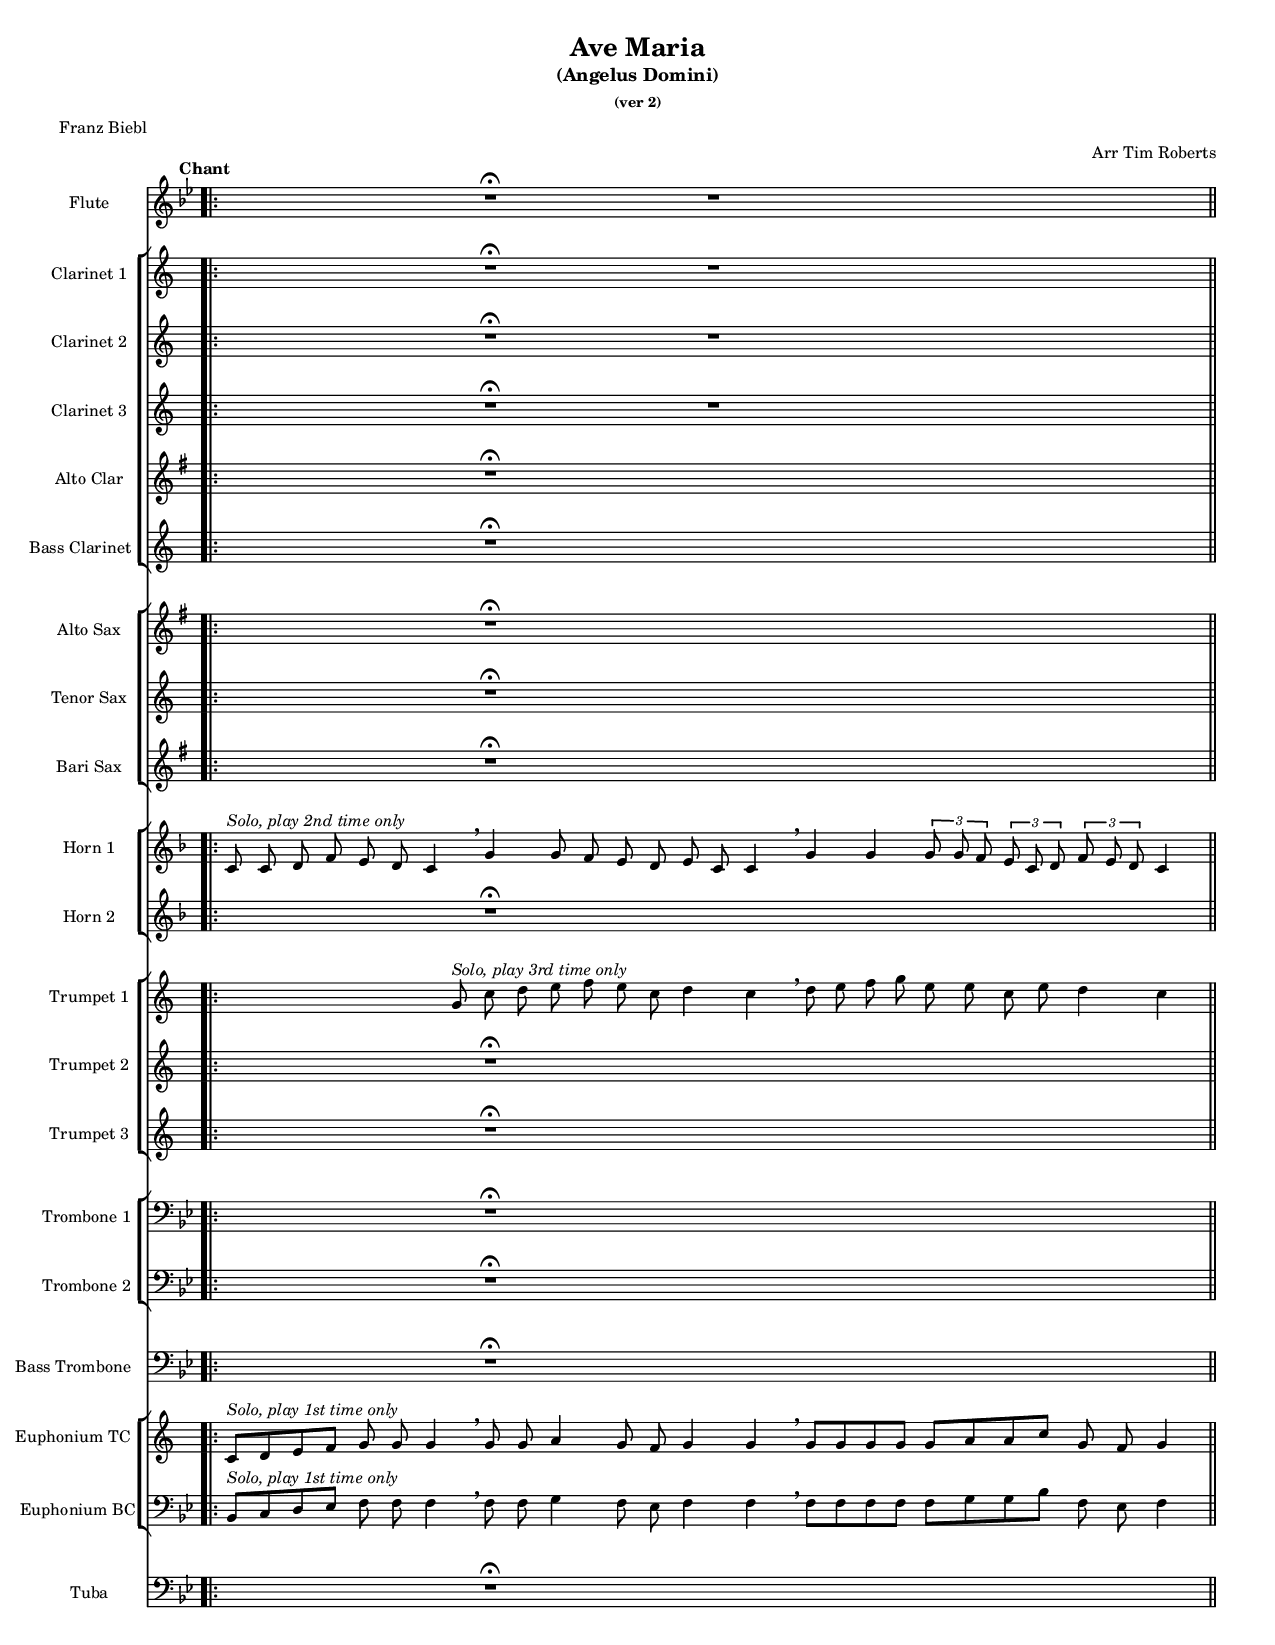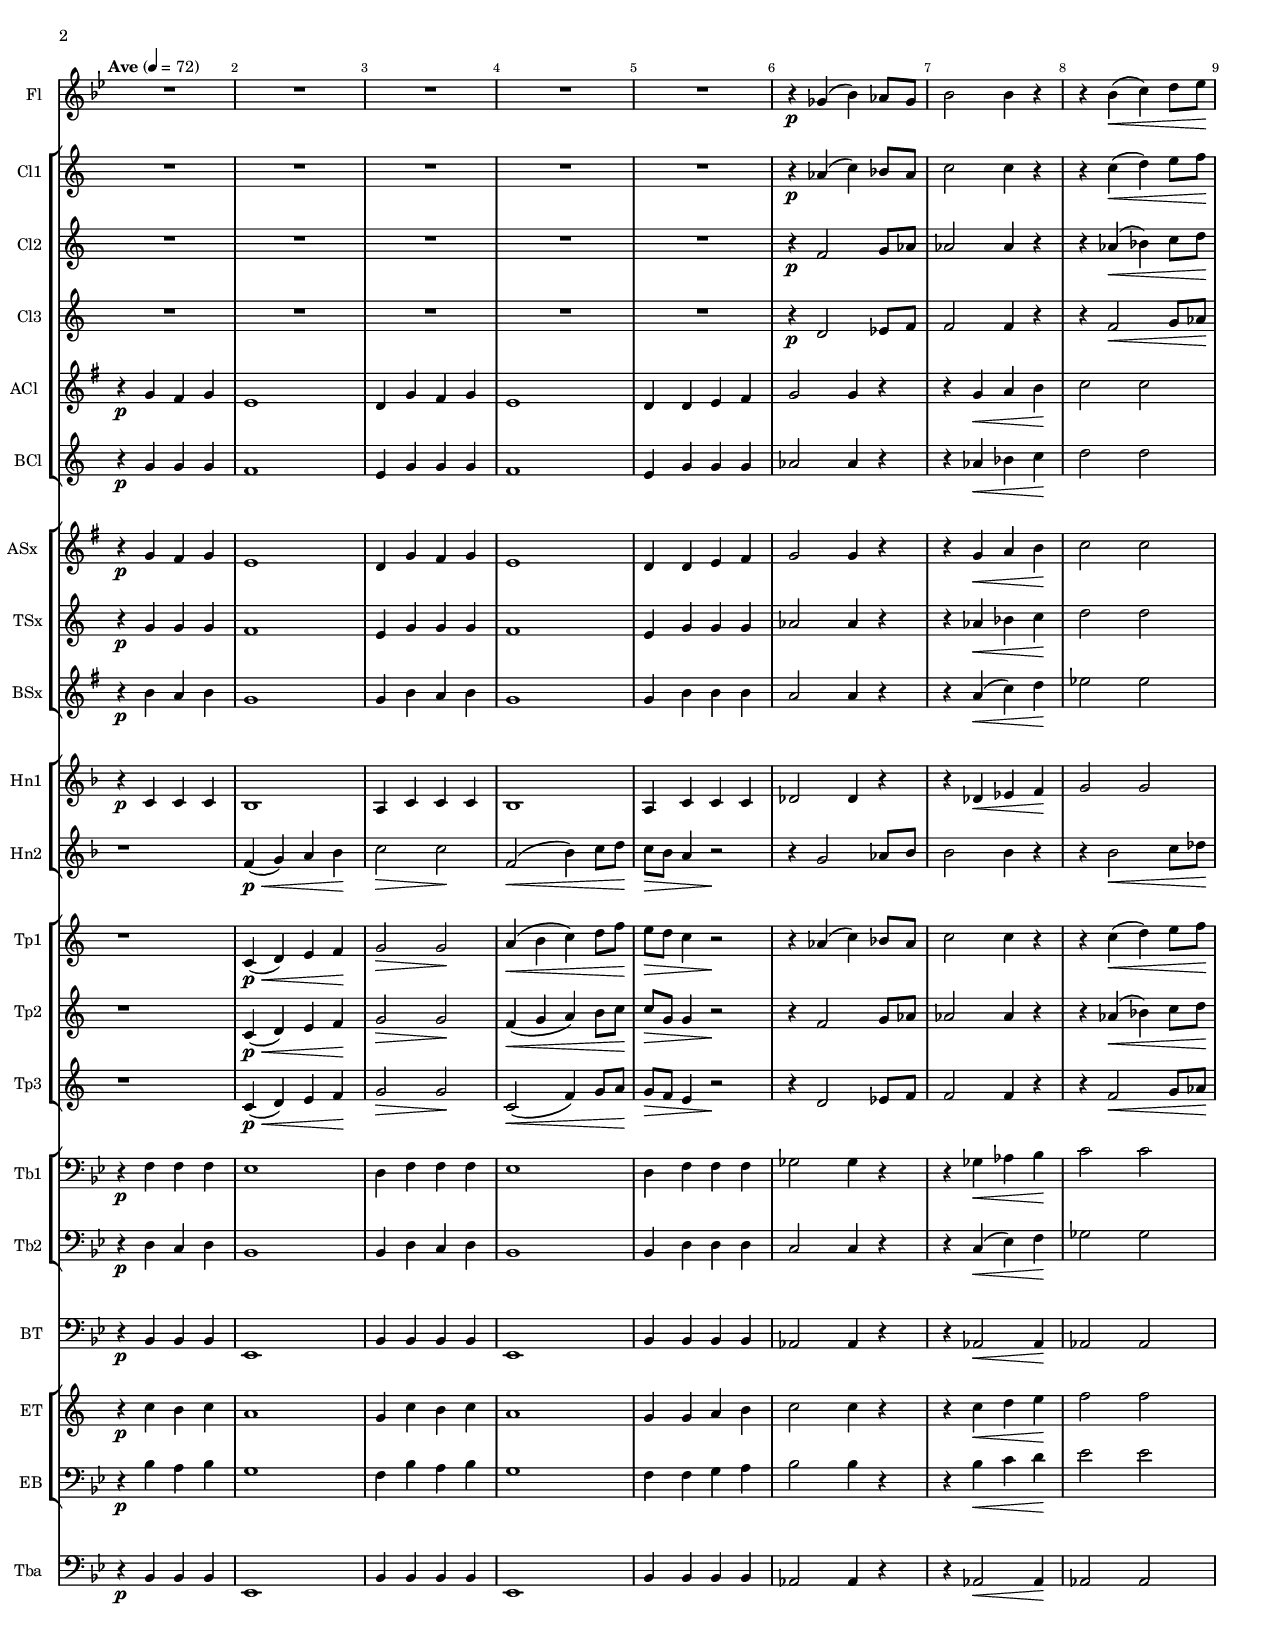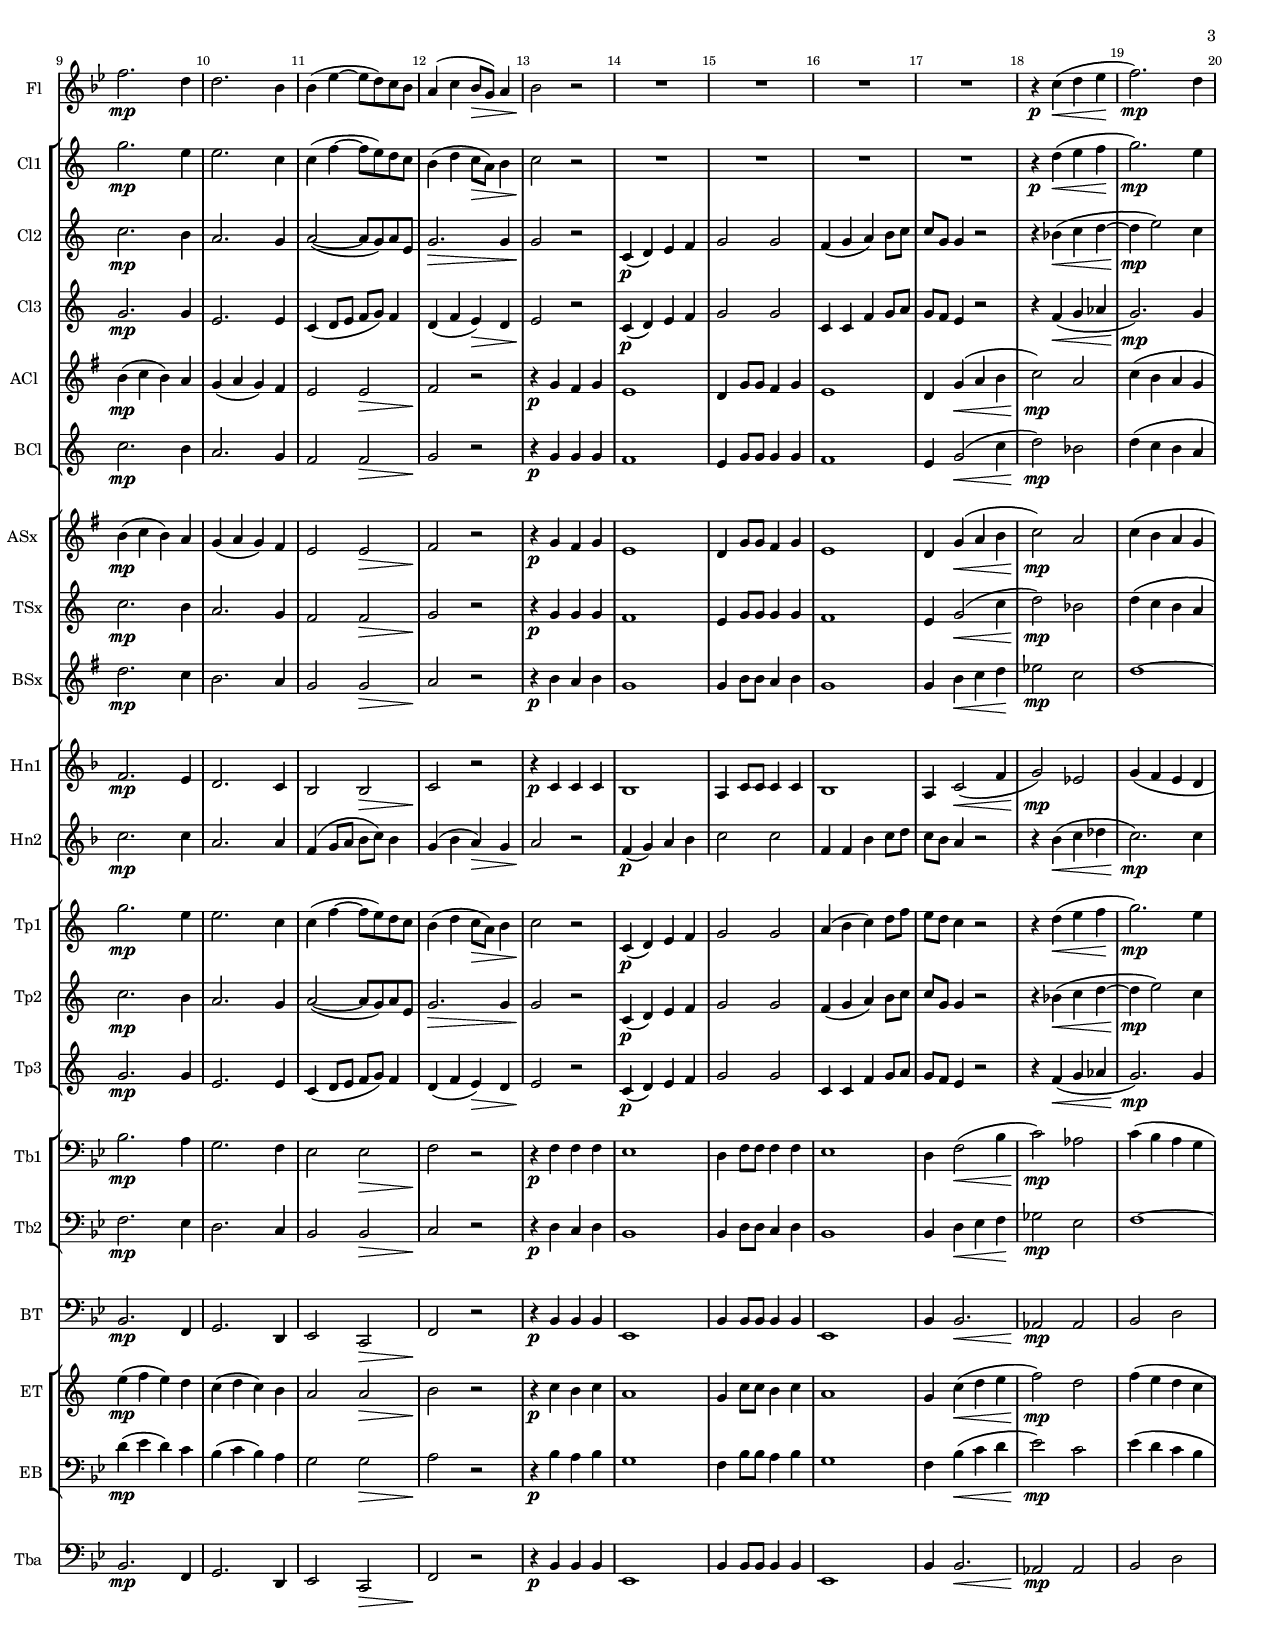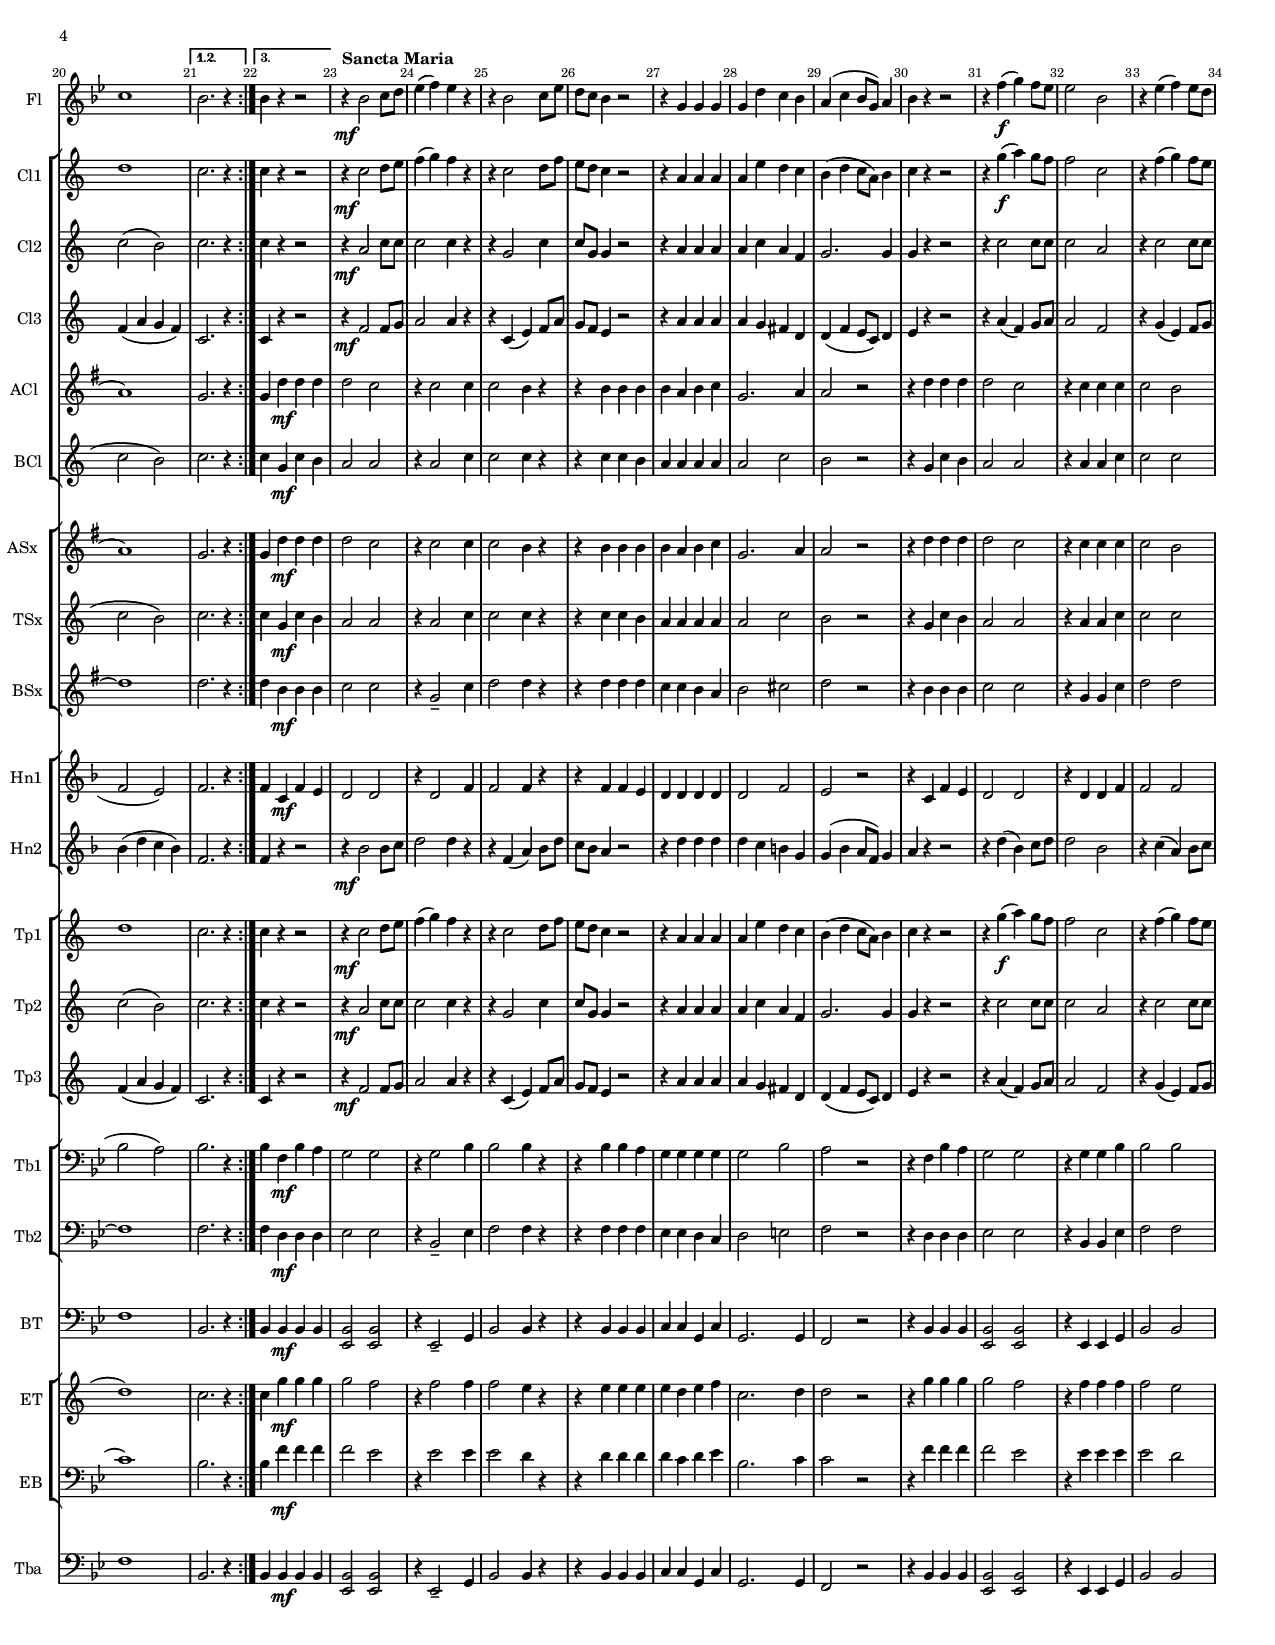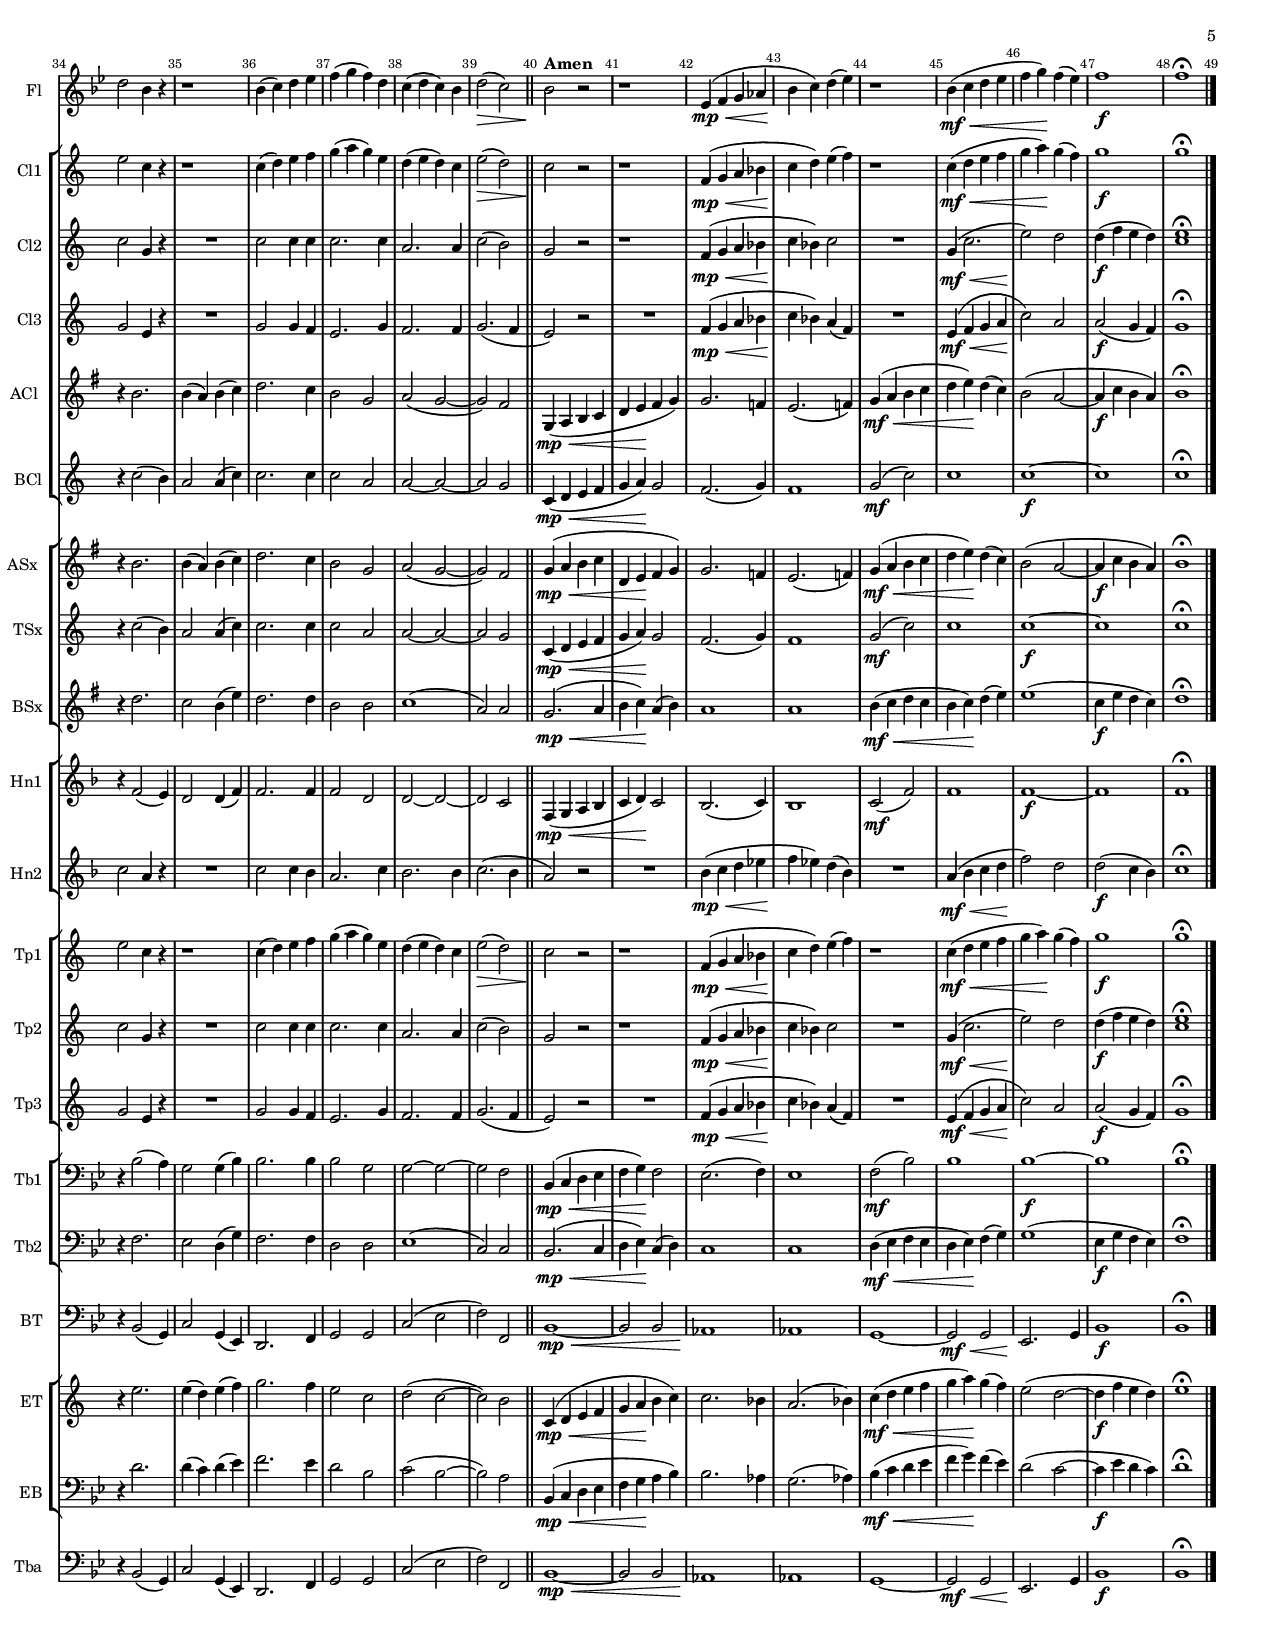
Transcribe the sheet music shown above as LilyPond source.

%{
    Comments
%}
\version "2.12.3"
\include "english.ly"

#(set-default-paper-size "letter" )

\paper {
    ragged-last-bottom = ##t
}

\header {
    title = "Ave Maria" 
    subtitle = "(Angelus Domini)"
    subsubtitle = "(ver 2)"
    poet = "Franz Biebl"
    arranger = "Arr Tim Roberts"
}

gap = {
  \cadenzaOn
  s1 r1\fermata  s4 s1.
  \cadenzaOff 
}

endintro = {
  \bar "||" \break
  \time 4/4
  \tempo "Ave" 4 = 72
}

prefix = {
  \time 4/4
  %% \tempo 4 = 72
  \override Staff.TimeSignature #'stencil = ##f
  \override Staff.TimeSignature #'style = #'()
  \override Score.BarNumber #'break-visibility = #all-visible
  \override Score.BarNumber #'self-alignment-X = #0
  \override Score.BarNumber #'self-alignment-Y = #1
  \override MultiMeasureRest #'expand-limit = #1

  \once \override Score.BreakAlignment #'break-align-orders =
      #(make-vector 3 '(instrument-name
                        left-edge
                        ambitus
                        span-bar
                        breathing-sign
                        clef
                        key-signature
                        time-signature
                        staff-bar
                        custos
                        span-bar))
  \bar "|:"
}

% Soprano I

sopranoIasolo = {

  \repeat volta 3 
  {
    \tempo "Chant"
    \cadenzaOn
    s2.. g'8^\markup { \italic "Solo, play 3rd time only" }
    c d e f e c d4 c4 \breathe 
    d8 e f g e e c e d4 c4
    \cadenzaOff \bar "||"
    \endintro

    % page 1
    r1 | c,4( \p \< d) e f\! | g2\> g2 \! | a4(\< b c) d8 f8\! | e\> d c4 r2\! |
    r4 af4( c4) bf8 af8 | c2 c4 r4 | r4 c(\< d) e8 f8\! | g2.\mp e4 | e2. c4 |
    % page 2
    c4( f4~ f8 e) d c | b4( d c8\> a8) b4 | c2\! r2 |
    c,4(\p d) e f | g2 g2 | a4( b c) d8 f8 | e d c4 r2 |
    r4 d(\< e f\! | g2.)\mp e4 | d1 |
  }
  \alternative { { c2. r4 } { c4 r4 r2 } }
}

sopranoIalt = {
  \repeat volta 3 
  {
    \tempo "Chant"
    \gap
    \endintro

    % page 1
    R1*5 | 
    r4\p af4( c4) bf8 af8 | c2 c4 r4 | r4 c(\< d) e8 f8\! | g2.\mp e4 | e2. c4 |
    % page 2
    c4( f4~ f8 e) d c | b4( d c8\> a8) b4 | c2\! r2 |
    R1*4
    r4\p d(\< e f\! | g2.)\mp e4 | d1 |
  }
  \alternative { { c2. r4 } { c4 r4 r2 } }
}

sopranoIb = {
  \tempo "Sancta Maria"
  % page 3
  r4\mf c2 d8 e8 | f4( g) f r | r4 c2 d8 f8 | e8 d8 c4 r2 |
  r4 a4 a a | a e' d c | b( d c8 a8) b4 | c r4 r2 | r4 g'4(\f a4) g8 f8 |
  % page 4
  f2 c2 | r4 f4( g4) f8 e8 | e2 c4 r4 | r1 | c4( d) e f |
  g( a g) e | d( e d) c | e2(\> d2) \bar "||"
  % Amen
  \tempo "Amen"
  c2\! r2 | r1 | f,4(\mp\< g a bf | c\! d) e( f) | 
  r1 | c4(\mf\< d e f | g a)\! g( f) | g1\f |
  g1 \fermata \bar "|."
}


% Alto I

altoIa = {
  \repeat volta 3 
  {
    \tempo "Chant"
    \gap
    \endintro

    % page 1
    r1 | c4(\p \< d) e f\! | g2\> g2\! | f4(\< g a) b8 c8\! | c\> g g4 r2\! |
    r4 f2 g8 af8 | af2 af4 r4 | r4 af4(\< bf4) c8 d8\! | c2.\mp b4 | a2. g4 |
    % page 2
    a2(~a8 g8) a8 e8 | g2.\> g4 | g2\! r2 |
    c,4(\p d) e f | g2 g2 | f4( g a) b8 c8 | c g g4 r2 |
    r4 bf4(\< c d~ | d\!\mp e2) c4 | c2( b2) |
  }
  \alternative { { c2. r4 } { c4 r4 r2 } }
}

altoIalt = {
  \repeat volta 3 
  {
    \tempo "Chant"
    \gap
    \endintro

    % page 1
    R1*5 |
    r4\p f2 g8 af8 | af2 af4 r4 | r4 af4(\< bf4) c8 d8\! | c2.\mp b4 | a2. g4 |
    % page 2
    a2(~a8 g8) a8 e8 | g2.\> g4 | g2\! r2 |
    c,4(\p d) e f | g2 g2 | f4( g a) b8 c8 | c g g4 r2 |
    r4 bf4(\< c d~ | d\!\mp e2) c4 | c2( b2) |
  }
  \alternative { { c2. r4 } { c4 r4 r2 } }
}

altoIb = {
  \tempo "Sancta Maria"
  % page 3
  r4\mf a2 c8 c8 | c2 c4 r4 | r4 g2 c4 | c8 g8 g4 r2 | 
  r4 a a a | a c a f | g2. g4 | g4 r4 r2 | r4 c2 c8 c8 |
  % page 4
  c2 a2 | r4 c2 c8 c8 | c2 g4 r4 | R1 | c2 c4 c4 |
  c2. c4 | a2. a4 | c2( b2) \bar "||"
  \tempo "Amen"
  g2 r2 | r1 | f4(\mp\< g a bf | c\! bf) c2 | 
  R1 | g4(\mf\< c2. | e2)\! d2 | d4(\f f e d) | 
  << e1\fermata c1 >> \bar "|."
}

% Alto II

altoIIa = {
  \repeat volta 3 
  {
    \tempo "Chant"
    \gap
    \endintro

    % page 1
    r1 | c4(\p \< d) e f\! | g2\> g2\! | c,2(\< f4) g8 a8\! | g8\> f e4 r2\! |
    r4 d2 ef8 f8 | f2 f4 r4 | r4 f2\< g8 af8\! | g2.\mp g4 | e2. e4 |
    % page 2
    c4( d8 e f g) f4 | d4( f e)\> d | e2\! r2 |
    c4(\p d) e f | g2 g2 | c,4 c4 f4 g8 a8 | g8 f e4 r2 |
    r4 f(\< g af | g2.)\!\mp g4 | f( a g f) |
  }
  \alternative { { c2. r4 } { c4 r4 r2 } }
}

altoIIalt = {
  \repeat volta 3 
  {
    \tempo "Chant"
    \gap
    \endintro

    % page 1
    R1*5 |
    r4\p d2 ef8 f8 | f2 f4 r4 | r4 f2\< g8 af8\! | g2.\mp g4 | e2. e4 |
    % page 2
    c4( d8 e f g) f4 | d4( f e)\> d | e2\! r2 |
    c4(\p d) e f | g2 g2 | c,4 c4 f4 g8 a8 | g8 f e4 r2 |
    r4 f(\< g af | g2.)\!\mp g4 | f( a g f) |
  }
  \alternative { { c2. r4 } { c4 r4 r2 } }
}

altoIIb = {
  \tempo "Sancta Maria"
  % page 3
  r4\mf f2 f8 g8 | a2 a4 r4 | r4 c,4( e4) f8 a8 | g f e4 r2 |
  r4 a a a | a g fs d | d( f e8 c8) d4 | e4 r4 r2 | r4 a( f) g8 a8 |
  % page 4
  a2 f2 | r4 g( e) f8 g8 | g2 e4 r4 | R1 | g2 g4 f4 |
  e2. g4 | f2. f4 | g2.( f4 \bar "||" 
  \tempo "Amen"
  e2) r2 | R1 | f4(\mp\< g a bf | c\! bf) a( f) | 
  R1 | e4(\mf\< f g a | c2)\! a2 | a2(\f g4 f) |
  g1 \fermata \bar "|."
}

% Tenor I

tenorIasolo = {
  \repeat volta 3 
  {
    \tempo "Chant"
    \cadenzaOn
    c8[^\markup { \italic "Solo, play 1st time only" }
    d e f] g g g4 \breathe
    g8 g a4 g8 f g4 g4 \breathe
    g8[ g g g] g[ a a c] g f g4
    \cadenzaOff \bar "||"
    \endintro

    % page 1
    r4 \p c b c | a1 | g4 c b c | a1 | g4 g a b | 
    c2 c4 r4 | r4 c\< d e\! | f2 f2 | e4(\mp f e) d | c4( d c) b |
    % page 2
    a2 a2\> | b2\! r2 |
    r4 \p c b c | a1 | g4 c8 c b4 c | a1 | g4 c(\< d e | f2)\!\mp d2 |  
    f4( e d c | d1) 
  }
  \alternative { { c2. r4 } { c4 g'4\mf g g } }
}

tenorIa = {
  \repeat volta 3 
  {
    \tempo "Chant"
    \gap
    \endintro

    % page 1
    r4 \p c b c | a1 | g4 c b c | a1 | g4 g a b | 
    c2 c4 r4 | r4 c\< d e\! | f2 f2 | e4(\mp f e) d | c4( d c) b |
    % page 2
    a2 a2\> | b2\! r2 |
    r4 \p c b c | a1 | g4 c8 c b4 c | a1 | g4 c(\< d e | f2)\!\mp d2 |  
    f4( e d c | d1) 
  }
  \alternative { { c2. r4 } { c4 g'4\mf g g } }
}

tenorIb = {
  \tempo "Sancta Maria"
  % page 3
  g2 f2 | r4 f2 f4 | f2 e4 r4 | r4 e e e |
  e d e f | c2. d4 | d2 r2 | r4 g g g | g2 f2 |
  % page 4
  r4 f f f | f2 e2 | r4 e2. | e4( d) e( f) | g2. f4 |
  e2 c2 | d( c~ | c) b | 
  \tempo "Amen"
  c,4(\mp\< d e f | g a\! b c) | c2. bf4 |
  a2.( bf4) | c(\mf\< d e f | g a)\! g( f) | e2( d2~ | d4\f f e d) | 
  e1 \fermata \bar "|."
}

% Tenor I for alto sax; one measure was too low.

tenorAb = {
  \tempo "Sancta Maria"
  % page 3
  g2 f2 | r4 f2 f4 | f2 e4 r4 | r4 e e e |
  e d e f | c2. d4 | d2 r2 | r4 g g g | g2 f2 |
  % page 4
  r4 f f f | f2 e2 | r4 e2. | e4( d) e( f) | g2. f4 |
  e2 c2 | d( c~ | c) b | 
  \tempo "Amen"
  c4(\mp\< d e f | g, a\! b c) | c2. bf4 |
  a2.( bf4) | c(\mf\< d e f | g a)\! g( f) | e2( d2~ | d4\f f e d) | 
  e1 \fermata \bar "|."
}

% Tenor II

tenorIIasolo = {
  \repeat volta 3
  {
    \tempo "Chant"
    \cadenzaOn
    g8^\markup { \italic "Solo, play 2nd time only" }
    g a c b a g4 \breathe 
    d'4 d8 c b a b g g4 \breathe 
    d'4 d \times 2/3 { d8 d c } \times 2/3 { b g a } \times 2/3 {c b a } g4
    \cadenzaOff \bar "||"
    \endintro

    % page 1
    r4 \p g g g | f1 | e4 g g g | f1 | e4 g g g | 
    af2 af4 r4 | r4 af\< bf c\! | d2 d2 | c2.\mp b4 | a2. g4 |
    % page 2
    f2 f2\> | g2\! r2 |
    r4 \p g g g | f1 | e4 g8 g g4 g | f1 | e4 g2(\< c4 | d2)\!\mp bf2 |
    d4( c b a | c2 b2)
  }
  \alternative { { c2. r4 } { c4 g\mf c b } }
}

tenorIIa = {
  \repeat volta 3
  {
    \tempo "Chant"
    \gap
    \endintro

    % page 1
    r4 \p g g g | f1 | e4 g g g | f1 | e4 g g g | 
    af2 af4 r4 | r4 af\< bf c\! | d2 d2 | c2.\mp b4 | a2. g4 |
    % page 2
    f2 f2\> | g2\! r2 |
    r4 \p g g g | f1 | e4 g8 g g4 g | f1 | e4 g2(\< c4 | d2)\!\mp bf2 |
    d4( c b a | c2 b2)
  }
  \alternative { { c2. r4 } { c4 g\mf c b } }
}

tenorIIb = {
  \tempo "Sancta Maria"
  % page 3
  a2 a2 | r4 a2 c4 | c2 c4 r4 | r4 c c b | 
  a a a a | a2 c2 | b2 r2 | r4 g c b | a2 a2 |
  % page 4
  r4 a a c | c2 c2 | r4 c2( b4) | a2 a4( c) | c2. c4 |
  c2 a2 | a2~a2~ | a2 g2 \bar "||"
  \tempo "Amen"
  c,4(\mp\< d e f | g a)\! g2 | f2.( g4) | f1 | 
  g2(\mf c2) | c1 | c1~\f | c1 |
  c1 \fermata \bar "|."
}

% Bass I

bassIa = {
  \repeat volta 3
  {
    \tempo "Chant"
    \gap
    \endintro

    r4\p e d e | c1 | c4 e d e | c1 | c4 e e e |
    d2 d4 r4 | r4 d(\< f) g\! | af2 af2 | g2.\mp f4 | e2. d4 |
    % page 2
    c2 c2\> | d2\! r2 |
    r4\p e d e | c1 | c4 e8 e d4 e | c1 | c4 e\< f g\! | af2\mp f2 |
    g1~ | g1 |
  }
  \alternative { { g2. r4 } { g4 e\mf e e } }
}

bassIb = {
  \tempo "Sancta Maria"
  % page 3
  f2 f2 | r4 c2-- f4 | g2 g4 r4 | r4 g g g |
  f f e d | e2 fs2 | g2 r2 | r4 e e e | f2 f2 |
  % page 4
  r4 c c f | g2 g2 | r4 g2. | f2 e4( a) | g2. g4 |
  e2 e2 | f1( | d2) d2 \bar "||" 
  \tempo "Amen"
  c2.(\mp\< d4 | e f)\! d( e) | d1 | d1 | 
  e4(\mf\< f g f | e f)\! g( a) | a1( | f4\f a g f) |
  g1 \fermata \bar "|."
}

% Bass II

bassIIa = {
  \repeat volta 3
  {
    \tempo "Chant"
    \gap
    \endintro

    % page 1
    r4\p c c c | f,1 | c'4 c c c | f,1 | c'4 c c c | 
    bf2 bf4 r4 | r4 bf2\< bf4\! | bf2 bf2 | c2.\mp g4 | a2. e4 |
    % page 2
    f2 d2\> | g2\! r2 | 
    r4\p c c c | f,1 | c'4 c8 c c4 c | f,1 | c'4 c2.\< | bf2\!\mp bf2 | 
    c2 e2 | g1 | 
  }
  \alternative { { c,2. r4 } { c4 c\mf c c } }
}

bassIIb = {
  \tempo "Sancta Maria"
  % page 3
  << f,2 c'2 >> << f,2 c'2 >> | r4 f,2-- a4 | c2 c4 r4 | r4 c c c |
  d d a d | a2. a4 | g2 r2 | r4 c c c | << f,2 c'2 >> << f,2 c'2 >> |
  % page 4
  r4 f, f a | c2 c2 | r4 c2( a4) | d2 a4( f4) | e2. g4 |
  a2 a2 | d2( f2 | g2) g,2 \bar "||"
  \tempo "Amen"
  c1~\mp\< | c2 c2 | bf1\! | bf1 | a1~ | a2\mf\< a2 | f2.\! a4 | c1\f |
  c1 \fermata \bar "|."
}



%
% Define the parts.
%




flute = \relative c'' {
  \set Staff.instrumentName = #"Flute "
  \set Staff.shortInstrumentName = #"Fl "
  \set Staff.midiInstrument = #"flute"

  \clef treble \key c \major
  \prefix
  \sopranoIalt
  \sopranoIb
}

clarinetone = \relative c'' {
  \set Staff.instrumentName = #"Clarinet 1 "
  \set Staff.shortInstrumentName = #"Cl1 "
  \set Staff.midiInstrument = #"clarinet"

  \clef treble \key c \major
  \prefix
  \sopranoIalt
  \sopranoIb
}

clarinettwo = \relative c' {
  \set Staff.instrumentName = #"Clarinet 2 "
  \set Staff.shortInstrumentName = #"Cl2 "
  \set Staff.midiInstrument = #"clarinet"

  \clef treble \key c \major
  \prefix
  \altoIalt
  \altoIb
}

clarinetthree = \relative c' {
  \set Staff.instrumentName = #"Clarinet 3 "
  \set Staff.shortInstrumentName = #"Cl3 "
  \set Staff.midiInstrument = #"clarinet"

  \clef treble \key c \major
  \prefix
  \altoIIalt
  \altoIIb
}

altoclarinet = \relative c'' {
  \set Staff.instrumentName = #"Alto Clar "
  \set Staff.shortInstrumentName = #"ACl  "
  \set Staff.midiInstrument = #"clarinet"

  \clef treble \key c \major
  \prefix

  \tenorIa
  \tenorIb
}

bassclarinet = \relative c'' {
  \set Staff.instrumentName = #"Bass Clarinet "
  \set Staff.shortInstrumentName = #"BCl "
  \set Staff.midiInstrument = #"clarinet"

  \clef treble \key c \major
  \prefix

  \tenorIIa
  \tenorIIb
}

altosax = \relative c'' {
  \set Staff.instrumentName = #"Alto Sax "
  \set Staff.shortInstrumentName = #"ASx  "
  \set Staff.midiInstrument = #"saxophone"

  \clef treble \key c \major
  \prefix

  \tenorIa
  \tenorAb
}

tenorsax = \relative c'' {
  \set Staff.instrumentName = #"Tenor Sax "
  \set Staff.shortInstrumentName = #"TSx "
  \set Staff.midiInstrument = #"saxophone"

  \clef treble \key c \major
  \prefix

  \tenorIIa
  \tenorIIb
}

barisax = \relative c'' {
  \set Staff.instrumentName = #"Bari Sax "
  \set Staff.shortInstrumentName = #"BSx "
  \set Staff.midiInstrument = #"saxophone"

  \clef treble \key c \major
  \prefix

  \bassIa
  \bassIb
}

trumpetone = \relative c' {
  \set Staff.instrumentName = #"Trumpet 1 "
  \set Staff.shortInstrumentName = #"Tp1 "
  \set Staff.midiInstrument = #"trumpet"

  \clef treble \key c \major
  \prefix

  \sopranoIasolo
  \sopranoIb
}

trumpettwo = \relative c' {
  \set Staff.instrumentName = #"Trumpet 2 "
  \set Staff.shortInstrumentName = #"Tp2 "
  \set Staff.midiInstrument = #"trumpet"

  \clef treble \key c \major
  \prefix
  \altoIa
  \altoIb
}

trumpetthree = \relative c' {
  \set Staff.instrumentName = #"Trumpet 3 "
  \set Staff.shortInstrumentName = #"Tp3 "
  \set Staff.midiInstrument = #"trumpet"

  \clef treble \key c \major
  \prefix
  \altoIIa
  \altoIIb
}

euphoniumtc = \relative c' {
  \set Staff.instrumentName = #"Euphonium TC "
  \set Staff.shortInstrumentName = #"ET "
  \set Staff.midiInstrument = #"trombone"

  \clef treble \key c \major
  \prefix
  \tenorIasolo
  \tenorIb
}

euphoniumbc = \relative c {
  \set Staff.instrumentName = #"Euphonium BC"
  \set Staff.shortInstrumentName = #"EB "
  \set Staff.midiInstrument = #"trombone"

  \clef bass \key c \major
  \prefix
  \tenorIasolo
  \tenorIb
}

% Tenor II

tromboneone = \relative c' {
  \set Staff.instrumentName = #"Trombone 1 "
  \set Staff.shortInstrumentName = #"Tb1 "
  \set Staff.midiInstrument = #"trombone"

  \clef bass \key c \major
  \prefix
  \tenorIIa
  \tenorIIb
}

hornone = \relative c'' {
  \set Staff.instrumentName = #"Horn 1 "
  \set Staff.shortInstrumentName = "Hn1 "
  \set Staff.midiInstrument = #"horn"

  \clef treble \key c \major
  \prefix
  \tenorIIasolo
  \tenorIIb
}

horntwo = \relative c'' {
  \set Staff.instrumentName = #"Horn 2 "
  \set Staff.shortInstrumentName = "Hn2 "
  \set Staff.midiInstrument = #"horn"

  \clef treble \key c \major
  \prefix
  \altoIIa
  \altoIIb
}

% Bass I

trombonetwo = \relative c {
  \set Staff.instrumentName = #"Trombone 2 "
  \set Staff.shortInstrumentName = #"Tb2 "
  \set Staff.midiInstrument = #"trombone"

  \clef bass \key c \major
  \prefix

  \bassIa
  \bassIb
}

% Bass II

basstrombone = \relative c {
  \set Staff.instrumentName = #"Bass Trombone "
  \set Staff.shortInstrumentName = #"BT "
  \set Staff.midiInstrument = #"tuba"

  \clef bass \key c \major
  \prefix

  \bassIIa
  \bassIIb
}

tuba = \relative c {
  \set Staff.instrumentName = #"Tuba "
  \set Staff.shortInstrumentName = #"Tba "
  \set Staff.midiInstrument = #"tuba"

  \clef bass \key c \major
  \prefix

  \bassIIa
  \bassIIb
}

music = {
  <<
    \new Staff  \transpose d  c   \flute
    \new StaffGroup <<
     \new Staff  \transpose c  c   \clarinetone
     \new Staff  \transpose c  c   \clarinettwo
     \new Staff  \transpose c  c   \clarinetthree
     \new Staff  \transpose f  c   \altoclarinet
     \new Staff  \transpose c  c   \bassclarinet
    >>
    \new StaffGroup <<
     \new Staff  \transpose f  c   \altosax
     \new Staff  \transpose c  c   \tenorsax
     \new Staff  \transpose f  c   \barisax
    >>
    \new StaffGroup <<
     \new Staff  \transpose g  c   \hornone
     \new Staff  \transpose g  c   \horntwo
    >>
    \new StaffGroup <<
     \new Staff  \transpose c  c   \trumpetone
     \new Staff  \transpose c  c   \trumpettwo
     \new Staff  \transpose c  c   \trumpetthree
    >>
    \new StaffGroup <<
     \new Staff  \transpose d  c   \tromboneone
     \new Staff  \transpose d  c   \trombonetwo
    >>
    \new Staff  \transpose d  c   \basstrombone
    \new StaffGroup <<
     \new Staff  \transpose c  c   \euphoniumtc
     \new Staff  \transpose d  c   \euphoniumbc
    >>
    \new Staff  \transpose d  c   \tuba
  >>
}


parts = {
  <<
     \tag #'flt   \new Staff  \transpose d  c   \flute
     \tag #'clr1  \new Staff  \transpose c  c   \clarinetone
     \tag #'clr2  \new Staff  \transpose c  c   \clarinettwo
     \tag #'clr3  \new Staff  \transpose c  c   \clarinetthree
     \tag #'clra  \new Staff  \transpose f  c   \altoclarinet
     \tag #'clrb  \new Staff  \transpose c  c   \bassclarinet
     \tag #'saxa  \new Staff  \transpose f  c   \altosax
     \tag #'saxt  \new Staff  \transpose c  c   \tenorsax
     \tag #'saxb  \new Staff  \transpose f  c   \barisax
     \tag #'tpt1  \new Staff  \transpose c  c   \trumpetone
     \tag #'tpt2  \new Staff  \transpose c  c   \trumpettwo
     \tag #'tpt3  \new Staff  \transpose c  c   \trumpetthree
     \tag #'tbn1  \new Staff  \transpose d  c   \tromboneone
     \tag #'tbn2  \new Staff  \transpose d  c   \trombonetwo
     \tag #'tbnb  \new Staff  \transpose d  c   \basstrombone
     \tag #'hrn1  \new Staff  \transpose g  c   \hornone
     \tag #'hrn2  \new Staff  \transpose g  c   \horntwo
     \tag #'eutc  \new Staff  \transpose c  c   \euphoniumtc
     \tag #'eubc  \new Staff  \transpose d  c   \euphoniumbc
     \tag #'tuba  \new Staff  \transpose d  c   \tuba
  >>
}

#(set-global-staff-size 14.14 )
\score {
  \music
  %\midi { }
  \layout {
    \context { \RemoveEmptyStaffContext }
  }
}
